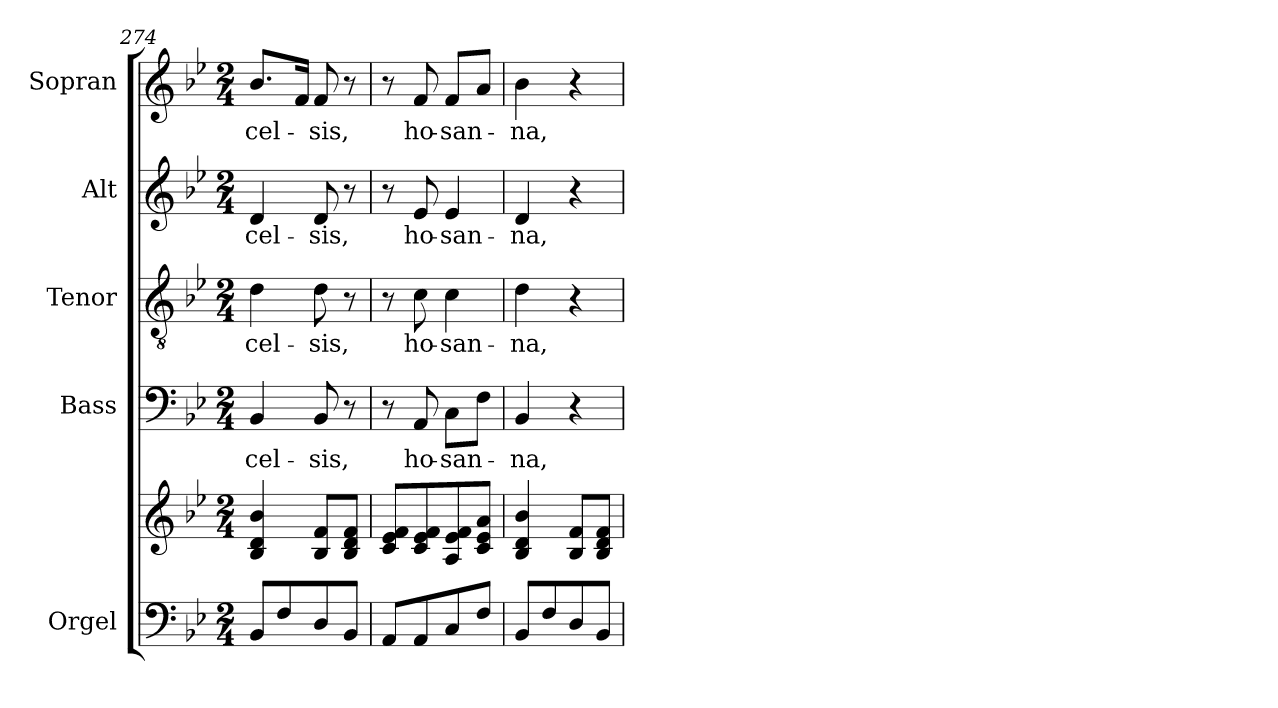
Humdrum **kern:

**kern	**kern	**kern	**text	**kern	**text	**kern	**text	**kern	**text
*part5	*part5	*part4	*part4	*part3	*part3	*part2	*part2	*part1	*part1
*staff6	*staff5	*staff4	*staff4	*staff3	*staff3	*staff2	*staff2	*staff1	*staff1
*I"Orgel	*	*I"Bass	*	*I"Tenor	*	*I"Alt	*	*I"Sopran	*
*I'Org.	*	*I'B.	*	*I'T.	*	*I'A.	*	*I'S.	*
*clefF4	*clefG2	*clefF4	*	*clefGv2	*	*clefG2	*	*clefG2	*
*k[b-e-]	*k[b-e-]	*k[b-e-]	*	*k[b-e-]	*	*k[b-e-]	*	*k[b-e-]	*
*B-:	*B-:	*B-:	*	*B-:	*	*B-:	*	*B-:	*
*M2/4	*M2/4	*M2/4	*	*M2/4	*	*M2/4	*	*M2/4	*
=274	=274	=274	=274	=274	=274	=274	=274	=274	=274
!	!	!	!LO:LY:b	!	!LO:LY:b	!	!LO:LY:b	!	!LO:LY:b
8BB-/L	4B-/ 4d/ 4b-/	4BB-/	-cel-	4d\	-cel-	4d/	-cel-	8.b-/L	-cel-
8F/	.	.	.	.	.	.	.	.	.
.	.	.	.	.	.	.	.	16f/Jk	.
!	!	!	!LO:LY:b	!	!LO:LY:b	!	!LO:LY:b	!	!LO:LY:b
8D/	8B-/ 8f/L	8BB-/	-sis,	8d\	-sis,	8d/	-sis,	8f/	-sis,
8BB-/J	8B-/ 8d/ 8f/J	8r	.	8r	.	8r	.	8r	.
=275	=275	=275	=275	=275	=275	=275	=275	=275	=275
8AA/L	8c/ 8e-/ 8f/L	8r	.	8r	.	8r	.	8r	.
!	!	!	!LO:LY:b	!	!LO:LY:b	!	!LO:LY:b	!	!LO:LY:b
8AA/	8c/ 8e-/ 8f/	8AA/	ho-	8c\	ho-	8e-/	ho-	8f/	ho-
!	!	!	!LO:LY:b	!	!LO:LY:b	!	!LO:LY:b	!	!LO:LY:b
8C/	8A/ 8e-/ 8f/	8C\L	-san-	4c\	-san-	4e-/	-san-	8f/L	-san-
8F/J	8c/ 8e-/ 8a/J	8F\J	.	.	.	.	.	8a/J	.
=276	=276	=276	=276	=276	=276	=276	=276	=276	=276
!	!	!	!LO:LY:b	!	!LO:LY:b	!	!LO:LY:b	!	!LO:LY:b
8BB-/L	4B-/ 4d/ 4b-/	4BB-/	-na,	4d\	-na,	4d/	-na,	4b-\	-na,
8F/	.	.	.	.	.	.	.	.	.
8D/	8B-/ 8f/L	4r	.	4r	.	4r	.	4r	.
8BB-/J	8B-/ 8d/ 8f/J	.	.	.	.	.	.	.	.
=	=	=	=	=	=	=	=	=	=
*-	*-	*-	*-	*-	*-	*-	*-	*-	*-
